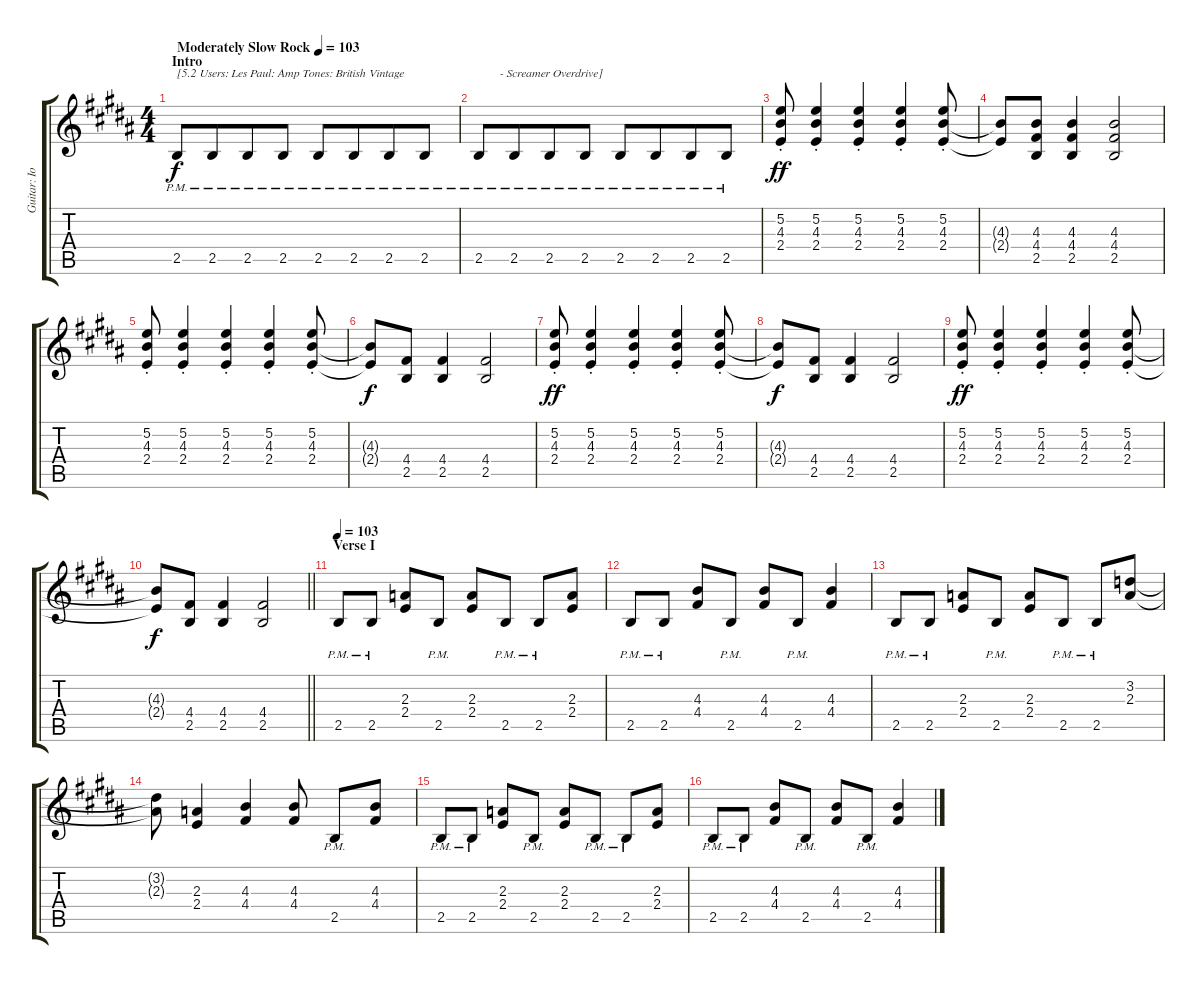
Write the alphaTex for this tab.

\track ("Guitar: Iommi" "Guitar: Io") {instrument distortionguitar}
\staff {score tabs}
\tuning (E4 B3 G3 D3 A2 E2) {hide}
\ts (4 4)
\section ("" "Intro")
\tempo (103 "Moderately Slow Rock")
\tempo 100
\tempo (103 "Moderately Slow Rock")
\clef g2
\ks b
2.5{pm}.8{txt "[5.2 Users: Les Paul: Amp Tones: British Vintage" dy f instrument distortionguitar} 2.5{pm}.8{beam merge} 2.5{pm}.8 2.5{pm}.8 2.5{pm}.8 2.5{pm}.8{beam merge} 2.5{pm}.8 2.5{pm}.8 |
2.5{pm}.8{txt "       - Screamer Overdrive]"} 2.5{pm}.8{beam merge} 2.5{pm}.8 2.5{pm}.8 2.5{pm}.8 2.5{pm}.8{beam merge} 2.5{pm}.8 2.5{pm}.8 |
(5.2{st} 4.3{st} 2.4{st}).8{dy ff} (5.2{st} 4.3{st} 2.4{st}).4 (5.2{st} 4.3{st} 2.4{st}).4{beam merge} (5.2{st} 4.3{st} 2.4{st}).4 (5.2{st} 4.3{st} 2.4{st}).8 |
(4.3{t} 2.4{t}).8 (4.3 4.4 2.5).8 (4.3 4.4 2.5).4 (4.3 4.4 2.5).2 |
(5.2{st} 4.3{st} 2.4{st}).8 (5.2{st} 4.3{st} 2.4{st}).4 (5.2{st} 4.3{st} 2.4{st}).4{beam merge} (5.2{st} 4.3{st} 2.4{st}).4 (5.2{st} 4.3{st} 2.4{st}).8 |
(4.3{t} 2.4{t}).8{dy f} (4.4 2.5).8 (4.4 2.5).4 (4.4 2.5).2 |
(5.2{st} 4.3{st} 2.4{st}).8{dy ff} (5.2{st} 4.3{st} 2.4{st}).4 (5.2{st} 4.3{st} 2.4{st}).4{beam merge} (5.2{st} 4.3{st} 2.4{st}).4 (5.2{st} 4.3{st} 2.4{st}).8 |
(4.3{t} 2.4{t}).8{dy f} (4.4 2.5).8 (4.4 2.5).4 (4.4 2.5).2 |
(5.2{st} 4.3{st} 2.4{st}).8{dy ff} (5.2{st} 4.3{st} 2.4{st}).4 (5.2{st} 4.3{st} 2.4{st}).4{beam merge} (5.2{st} 4.3{st} 2.4{st}).4 (5.2{st} 4.3{st} 2.4{st}).8 |
\barLineRight lightlight
(4.3{t} 2.4{t}).8{dy f} (4.4 2.5).8 (4.4 2.5).4 (4.4 2.5).2 |
\section ("" "Verse I")
\tempo 103
2.5{pm}.8 2.5{pm}.8 (2.3 2.4).8 2.5{pm}.8 (2.3 2.4).8 2.5{pm}.8 2.5{pm}.8 (2.3 2.4).8 |
2.5{pm}.8 2.5{pm}.8 (4.3 4.4).8 2.5{pm}.8 (4.3 4.4).8 2.5{pm}.8 (4.3 4.4).4 |
2.5{pm}.8 2.5{pm}.8 (2.3 2.4).8 2.5{pm}.8 (2.3 2.4).8 2.5{pm}.8 2.5{pm}.8 (3.2 2.3).8 |
(3.2{t} 2.3{t}).8 (2.3 2.4).4 (4.3 4.4).4 (4.3 4.4).8 2.5{pm}.8 (4.3 4.4).8 |
2.5{pm}.8 2.5{pm}.8 (2.3 2.4).8 2.5{pm}.8 (2.3 2.4).8 2.5{pm}.8 2.5{pm}.8 (2.3 2.4).8 |
2.5{pm}.8 2.5{pm}.8 (4.3 4.4).8 2.5{pm}.8 (4.3 4.4).8 2.5{pm}.8 (4.3 4.4).4
